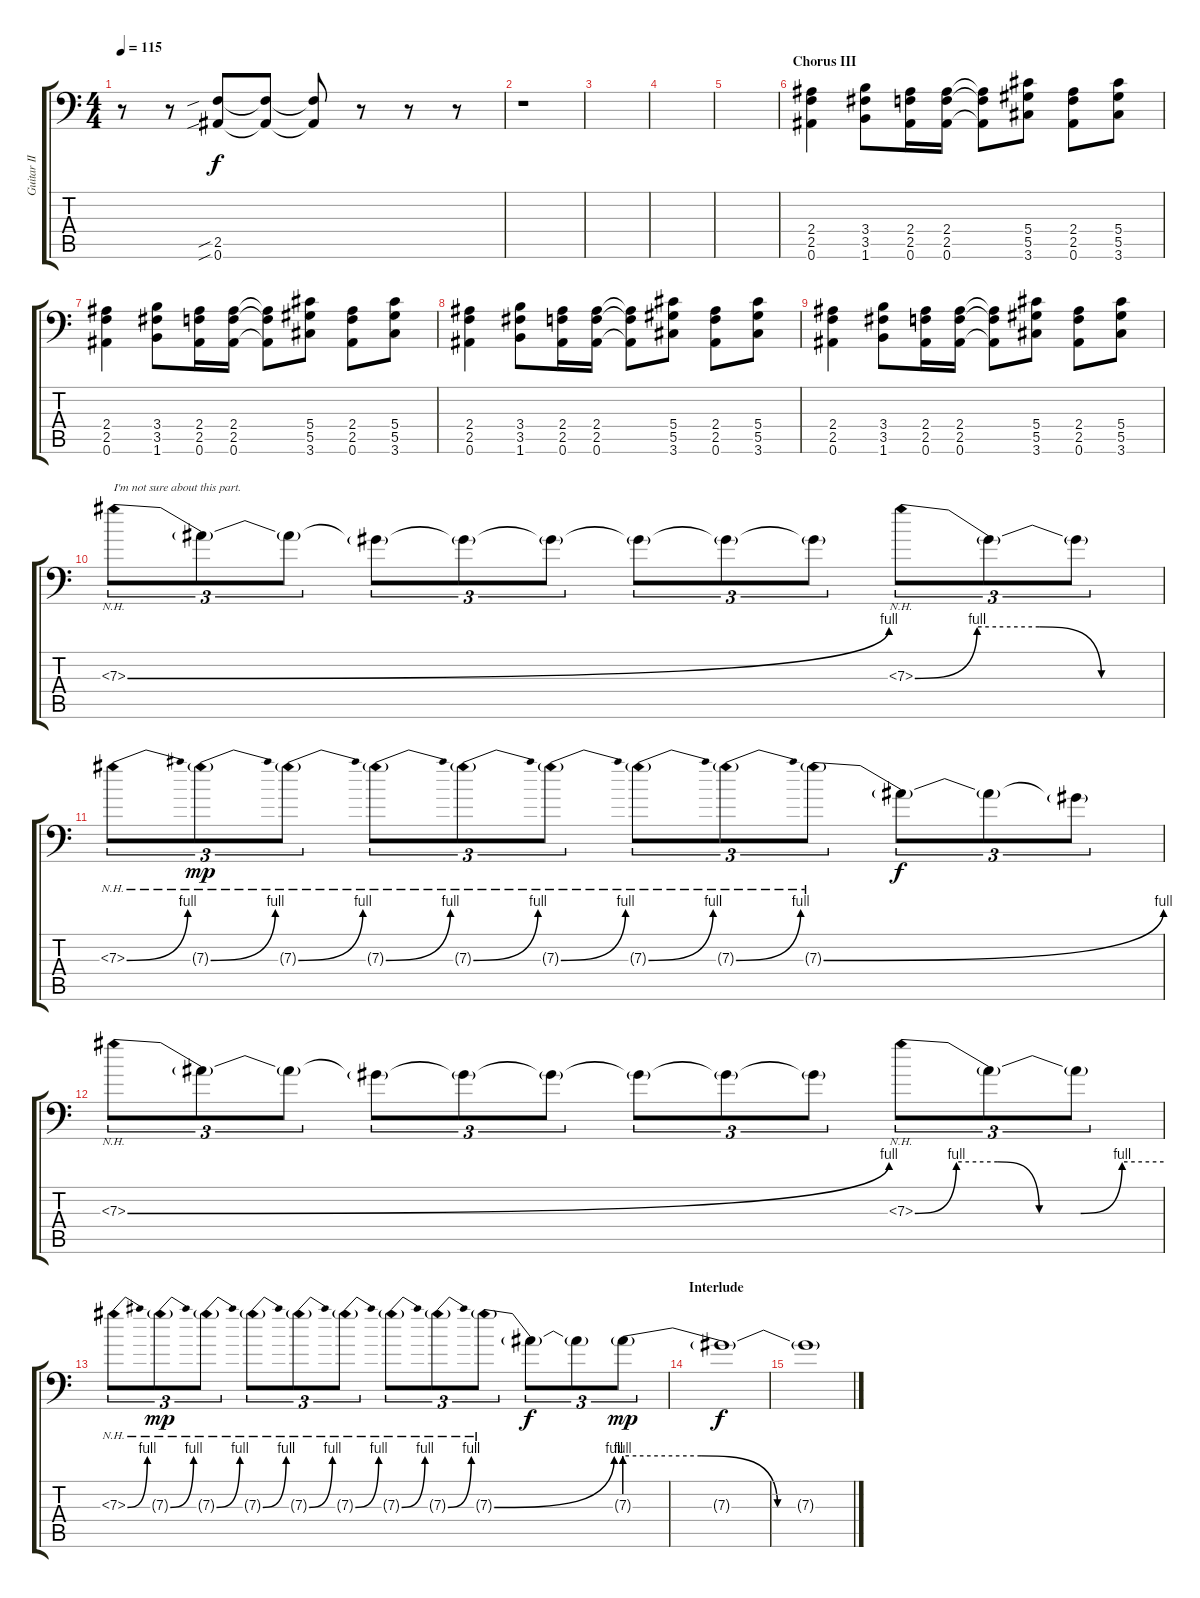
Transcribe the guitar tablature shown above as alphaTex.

\track ("Guitar II" "Guitar II") {instrument distortionguitar}
\staff {score tabs}
\tuning (Bb3 F3 Db3 Ab2 Eb2 Bb1) {hide}
\ts (4 4)
\tempo 115
\clef f4
\ks c
r.8{dy f} r.8 (2.5{sib} 0.6{sib}).8 (2.5{t} 0.6{t}).8 (2.5{t} 0.6{t}).8 r.8 r.8 r.8 |
r.1 |
|
|
|
\section ("" "Chorus III")
(2.4 2.5 0.6).4{volume 14 instrument distortionguitar} (3.4 3.5 1.6).8 (2.4 2.5 0.6).16 (2.4 2.5 0.6).16 (2.4{t} 2.5{t} 0.6{t}).8 (5.4 5.5 3.6).8 (2.4 2.5 0.6).8 (5.4 5.5 3.6).8 |
(2.4 2.5 0.6).4 (3.4 3.5 1.6).8 (2.4 2.5 0.6).16 (2.4 2.5 0.6).16 (2.4{t} 2.5{t} 0.6{t}).8 (5.4 5.5 3.6).8 (2.4 2.5 0.6).8 (5.4 5.5 3.6).8 |
(2.4 2.5 0.6).4 (3.4 3.5 1.6).8 (2.4 2.5 0.6).16 (2.4 2.5 0.6).16 (2.4{t} 2.5{t} 0.6{t}).8 (5.4 5.5 3.6).8 (2.4 2.5 0.6).8 (5.4 5.5 3.6).8 |
(2.4 2.5 0.6).4 (3.4 3.5 1.6).8 (2.4 2.5 0.6).16 (2.4 2.5 0.6).16 (2.4{t} 2.5{t} 0.6{t}).8 (5.4 5.5 3.6).8 (2.4 2.5 0.6).8 (5.4 5.5 3.6).8 |
7.3{be (bend 0 0 60 4) nh}.8{tu (3 2) txt "I'm not sure about this part."} 7.3{t}.8{tu (3 2)} 7.3{t}.8{tu (3 2)} 7.3{t}.8{tu (3 2)} 7.3{t}.8{tu (3 2)} 7.3{t}.8{tu (3 2)} 7.3{t}.8{tu (3 2)} 7.3{t}.8{tu (3 2)} 7.3{t}.8{tu (3 2)} 7.3{be (custom 0 0 15 4 30 4 45 0 60 0) nh}.8{tu (3 2)} 7.3{t}.8{tu (3 2)} 7.3{t}.8{tu (3 2)} |
7.3{be (bend 0 0 60 4) nh}.8{tu (3 2)} 7.3{be (bend 0 0 60 4) nh g}.8{tu (3 2) dy mp} 7.3{be (bend 0 0 60 4) nh g}.8{tu (3 2)} 7.3{be (bend 0 0 60 4) nh g}.8{tu (3 2)} 7.3{be (bend 0 0 60 4) nh g}.8{tu (3 2)} 7.3{be (bend 0 0 60 4) nh g}.8{tu (3 2)} 7.3{be (bend 0 0 60 4) nh g}.8{tu (3 2)} 7.3{be (bend 0 0 60 4) nh g}.8{tu (3 2)} 7.3{be (bend 0 0 60 4) nh g}.8{tu (3 2)} 7.3{t}.8{tu (3 2) dy f} 7.3{t}.8{tu (3 2)} 7.3{t}.8{tu (3 2)} |
7.3{be (bend 0 0 60 4) nh}.8{tu (3 2)} 7.3{t}.8{tu (3 2)} 7.3{t}.8{tu (3 2)} 7.3{t}.8{tu (3 2)} 7.3{t}.8{tu (3 2)} 7.3{t}.8{tu (3 2)} 7.3{t}.8{tu (3 2)} 7.3{t}.8{tu (3 2)} 7.3{t}.8{tu (3 2)} 7.3{be (custom 0 0 10 4 20 4 30 0 40 0 50 4 60 4) nh}.8{tu (3 2)} 7.3{t}.8{tu (3 2)} 7.3{t}.8{tu (3 2)} |
7.3{be (bend 0 0 60 4) nh}.8{tu (3 2)} 7.3{be (bend 0 0 60 4) nh g}.8{tu (3 2) dy mp} 7.3{be (bend 0 0 60 4) nh g}.8{tu (3 2)} 7.3{be (bend 0 0 60 4) nh g}.8{tu (3 2)} 7.3{be (bend 0 0 60 4) nh g}.8{tu (3 2)} 7.3{be (bend 0 0 60 4) nh g}.8{tu (3 2)} 7.3{be (bend 0 0 60 4) nh g}.8{tu (3 2)} 7.3{be (bend 0 0 60 4) nh g}.8{tu (3 2)} 7.3{be (bend 0 0 60 4) nh g}.8{tu (3 2)} 7.3{t}.8{tu (3 2) dy f} 7.3{t}.8{tu (3 2)} 7.3{be (custom 0 4 20 4 40 0 60 0) g}.8{tu (3 2) dy mp} |
\section ("" "Interlude")
7.3{t}.1{dy f} |
7.3{t}.1
